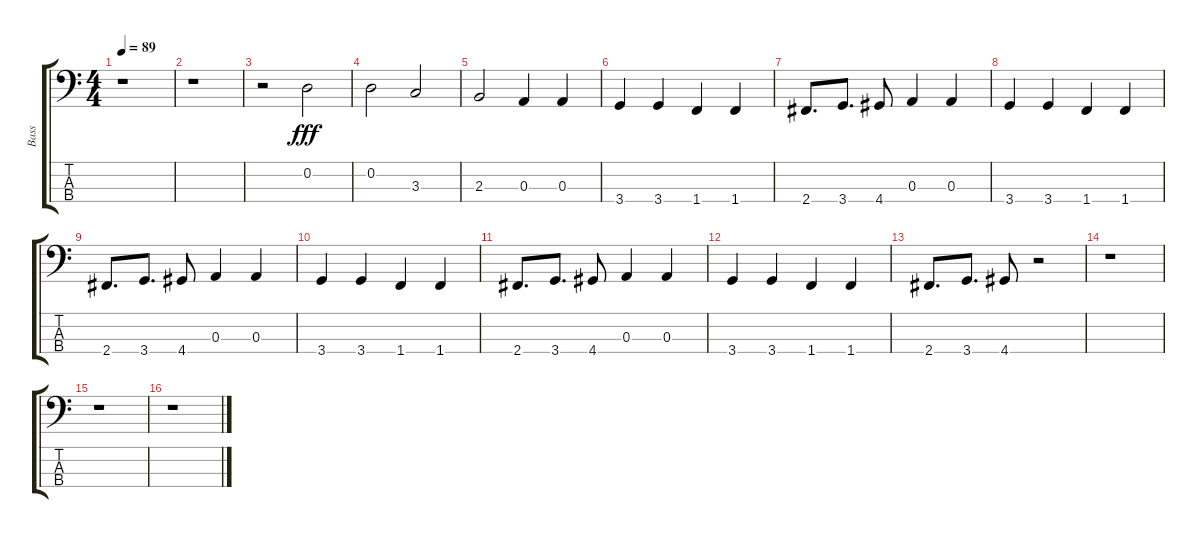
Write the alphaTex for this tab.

\track ("Bass" "Bass") {instrument electricbassfinger}
\staff {score tabs}
\tuning (G2 D2 A1 E1) {hide}
\ts (4 4)
\tempo 89
\clef f4
\ks c
r.1{dy fff} |
r.1 |
r.2 0.2.2 |
0.2.2 3.3.2 |
2.3.2 0.3.4 0.3.4 |
3.4.4 3.4.4 1.4.4 1.4.4 |
2.4.8{d} 3.4.8{d} 4.4.8 0.3.4 0.3.4 |
3.4.4 3.4.4 1.4.4 1.4.4 |
2.4.8{d} 3.4.8{d} 4.4.8 0.3.4 0.3.4 |
3.4.4 3.4.4 1.4.4 1.4.4 |
2.4.8{d} 3.4.8{d} 4.4.8 0.3.4 0.3.4 |
3.4.4 3.4.4 1.4.4 1.4.4 |
2.4.8{d} 3.4.8{d} 4.4.8 r.2 |
r.1 |
r.1 |
r.1
